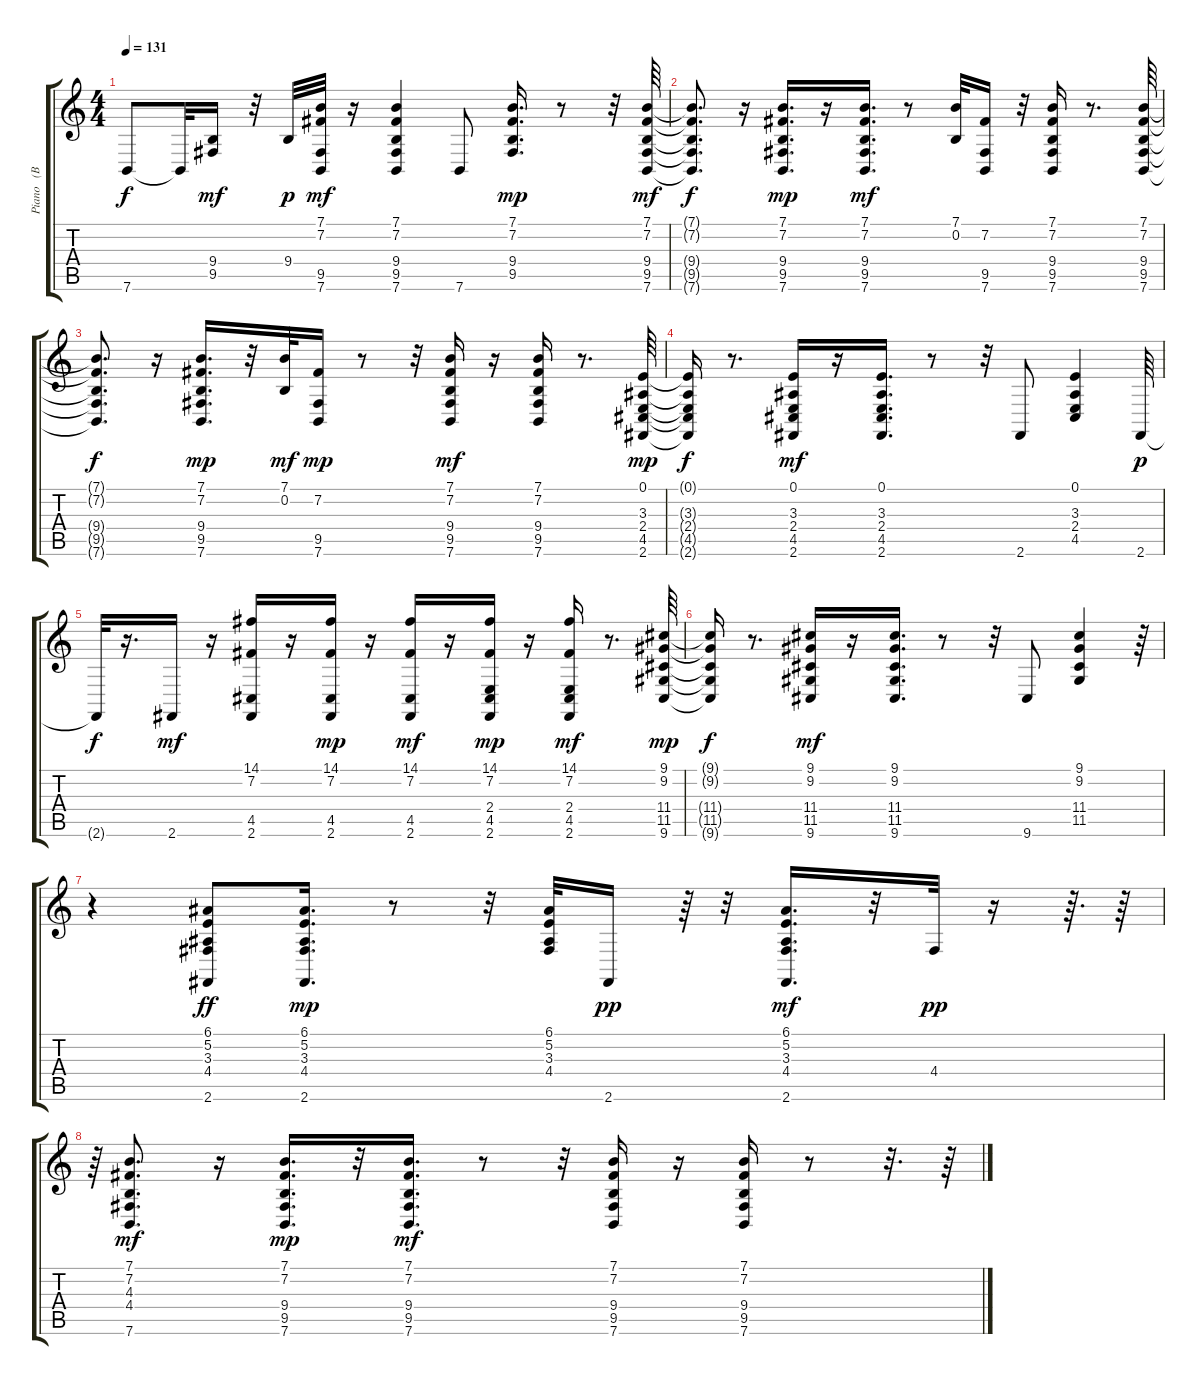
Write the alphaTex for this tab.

\track ("Piano   (BB)" "Piano   (B") {instrument acousticgrandpiano}
\staff {score tabs}
\tuning (E4 B3 G3 D3 A2 E2) {hide}
\ts (4 4)
\tempo 131
\clef g2
\ks c
7.6{t}.8{dy f} 7.6{t}.32 (9.4 9.5).16{dy mf} r.32 9.4.32{dy p} (7.1 7.2 9.5 7.6).32{dy mf} r.16 (7.1 7.2 9.4 9.5 7.6).4 7.6.8 (7.1 7.2 9.4 9.5).16{d dy mp} r.8 r.32 (7.1 7.2 9.4 9.5 7.6).64{dy mf} |
(7.1{t} 7.2{t} 9.4{t} 9.5{t} 7.6{t}).8{d dy f} r.16 (7.1 7.2 9.4 9.5 7.6).16{d dy mp} r.16 (7.1 7.2 9.4 9.5 7.6).16{d dy mf} r.8 (7.1 0.2).32 (7.2 9.5 7.6).16 r.32 (7.1 7.2 9.4 9.5 7.6).16 r.8{d} (7.1 7.2 9.4 9.5 7.6).64 |
(7.1{t} 7.2{t} 9.4{t} 9.5{t} 7.6{t}).8{d dy f} r.16 (7.1 7.2 9.4 9.5 7.6).16{d dy mp} r.32 (7.1 0.2).32{dy mf} (7.2 9.5 7.6).16{dy mp} r.8 r.32 (7.1 7.2 9.4 9.5 7.6).16{dy mf} r.16 (7.1 7.2 9.4 9.5 7.6).16 r.8{d} (0.1 3.3 2.4 4.5 2.6).64{dy mp} |
(0.1{t} 3.3{t} 2.4{t} 4.5{t} 2.6{t}).16{dy f} r.8{d} (0.1 3.3 2.4 4.5 2.6).16{dy mf} r.16 (0.1 3.3 2.4 4.5 2.6).16{d} r.8 r.32 2.6.8 (0.1 3.3 2.4 4.5).4 2.6.64{dy p} |
2.6{t}.32{dy f} r.16{d} 2.6.16{dy mf} r.16 (14.1 7.2 4.5 2.6).16 r.16 (14.1 7.2 4.5 2.6).16{dy mp} r.16 (14.1 7.2 4.5 2.6).16{dy mf} r.16 (14.1 7.2 2.4 4.5 2.6).16{dy mp} r.16 (14.1 7.2 2.4 4.5 2.6).16{dy mf} r.8{d} (9.1 9.2 11.4 11.5 9.6).64{dy mp} |
(9.1{t} 9.2{t} 11.4{t} 11.5{t} 9.6{t}).16{dy f} r.8{d} (9.1 9.2 11.4 11.5 9.6).16{dy mf} r.16 (9.1 9.2 11.4 11.5 9.6).16{d} r.8 r.32 9.6.8 (9.1 9.2 11.4 11.5).4 r.64 |
r.4 (6.1 5.2 3.3 4.4 2.6).8{dy ff} (6.1 5.2 3.3 4.4 2.6).16{d dy mp} r.8 r.32 (6.1 5.2 3.3 4.4).32 2.6.16{dy pp} r.64 r.32 (6.1 5.2 3.3 4.4 2.6).16{d dy mf} r.32 4.4.32{dy pp} r.16 r.64{d} r.64 |
r.64 (7.1 7.2 4.3 4.4 7.6).8{d dy mf} r.16 (7.1 7.2 9.4 9.5 7.6).16{d dy mp} r.32 (7.1 7.2 9.4 9.5 7.6).16{d dy mf} r.8 r.32 (7.1 7.2 9.4 9.5 7.6).16 r.16 (7.1 7.2 9.4 9.5 7.6).16 r.8 r.32{d} r.64
